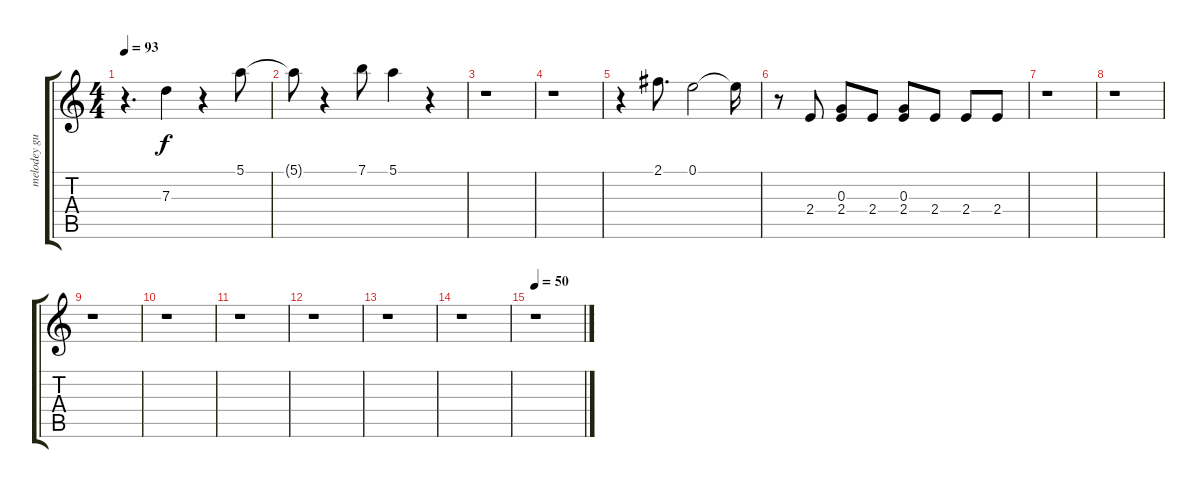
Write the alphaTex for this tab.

\track ("melodey guitar" "melodey gu") {instrument electricguitarjazz}
\staff {score tabs}
\tuning (E4 B3 G3 D3 A2 E2) {hide}
\ts (4 4)
\tempo 93
\clef g2
\ks c
r.4{d dy f} 7.3.4 r.4 5.1.8 |
5.1{t}.8 r.4 7.1.8 5.1.4 r.4 |
r.1 |
r.1 |
r.4 2.1.8{d} 0.1.2 0.1{t}.16 |
r.8 2.4.8 (0.3 2.4).8 2.4.8 (0.3 2.4).8 2.4.8 2.4.8 2.4.8 |
r.1 |
r.1 |
r.1 |
r.1 |
r.1 |
r.1 |
r.1 |
r.1 |
\tempo 50
r.1
